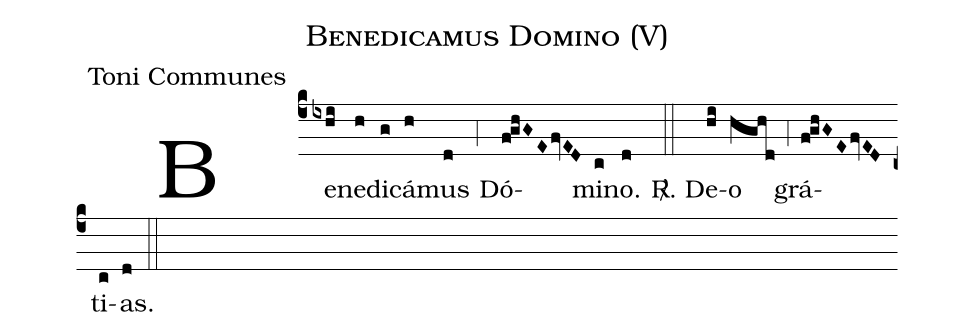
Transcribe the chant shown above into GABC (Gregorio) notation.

name:Benedicamus Domino (V);
office-part:Toni Communes;
%%
(c4) Be(ixhi)ne(h)di(g)cá(h)mus(d) (;4) Dó(f!ghGE/fvED)mi(c)no.(d) (::) <sp>R/</sp>. D{e}(hi)o(hghd) (;4) grá(f!ghGE/fvED)ti(c)as.(d) (::)
